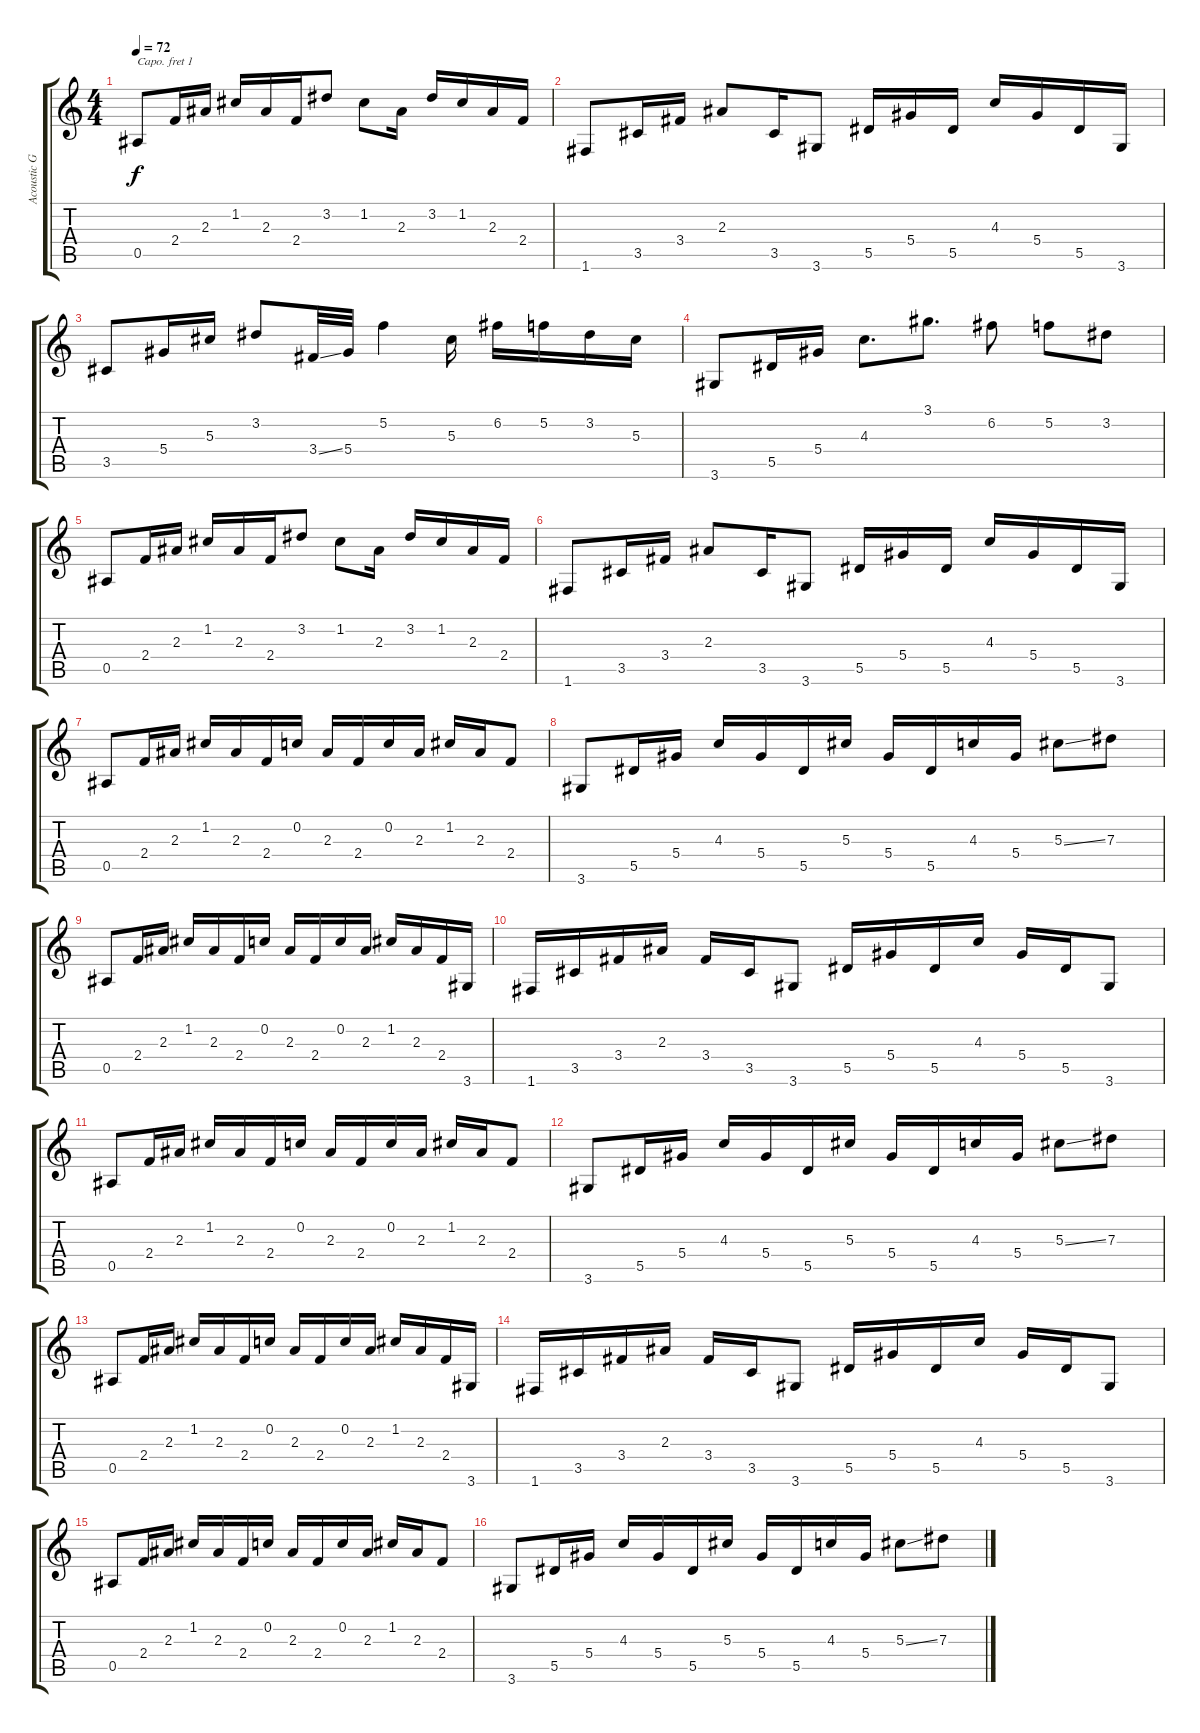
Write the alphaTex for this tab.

\track ("Acoustic Guitar" "Acoustic G") {instrument acousticguitarsteel}
\staff {score tabs}
\capo 1
\tuning (E4 B3 G3 D3 A2 E2) {hide}
\ts (4 4)
\tempo 72
\clef g2
\ks c
0.5.8{dy f} 2.4.16 2.3.16 1.2.16 2.3.16 2.4.16 3.2.8 1.2.8 2.3.16 3.2.16 1.2.16 2.3.16 2.4.16 |
1.6.8 3.5.16 3.4.16 2.3.8 3.5.16 3.6.8 5.5.16 5.4.16 5.5.16 4.3.16 5.4.16 5.5.16 3.6.16 |
3.5.8 5.4.16 5.3.16 3.2.8 3.4{ss}.32 5.4.32 5.2.4 5.3.16 6.2.16 5.2.16 3.2.16 5.3.16 |
3.6.8 5.5.16 5.4.16 4.3.8{d} 3.1.8{d} 6.2.8 5.2.8 3.2.8 |
0.5.8 2.4.16 2.3.16 1.2.16 2.3.16 2.4.16 3.2.8 1.2.8 2.3.16 3.2.16 1.2.16 2.3.16 2.4.16 |
1.6.8 3.5.16 3.4.16 2.3.8 3.5.16 3.6.8 5.5.16 5.4.16 5.5.16 4.3.16 5.4.16 5.5.16 3.6.16 |
0.5.8 2.4.16 2.3.16 1.2.16 2.3.16 2.4.16 0.2.16 2.3.16 2.4.16 0.2.16 2.3.16 1.2.16 2.3.16 2.4.8 |
3.6.8 5.5.16 5.4.16 4.3.16 5.4.16 5.5.16 5.3.16 5.4.16 5.5.16 4.3.16 5.4.16 5.3{ss}.8 7.3.8 |
0.5.8 2.4.16 2.3.16 1.2.16 2.3.16 2.4.16 0.2.16 2.3.16 2.4.16 0.2.16 2.3.16 1.2.16 2.3.16 2.4.16 3.6.16 |
1.6.16 3.5.16 3.4.16 2.3.16 3.4.16 3.5.16 3.6.8 5.5.16 5.4.16 5.5.16 4.3.16 5.4.16 5.5.16 3.6.8 |
0.5.8 2.4.16 2.3.16 1.2.16 2.3.16 2.4.16 0.2.16 2.3.16 2.4.16 0.2.16 2.3.16 1.2.16 2.3.16 2.4.8 |
3.6.8 5.5.16 5.4.16 4.3.16 5.4.16 5.5.16 5.3.16 5.4.16 5.5.16 4.3.16 5.4.16 5.3{ss}.8 7.3.8 |
0.5.8 2.4.16 2.3.16 1.2.16 2.3.16 2.4.16 0.2.16 2.3.16 2.4.16 0.2.16 2.3.16 1.2.16 2.3.16 2.4.16 3.6.16 |
1.6.16 3.5.16 3.4.16 2.3.16 3.4.16 3.5.16 3.6.8 5.5.16 5.4.16 5.5.16 4.3.16 5.4.16 5.5.16 3.6.8 |
0.5.8 2.4.16 2.3.16 1.2.16 2.3.16 2.4.16 0.2.16 2.3.16 2.4.16 0.2.16 2.3.16 1.2.16 2.3.16 2.4.8 |
3.6.8 5.5.16 5.4.16 4.3.16 5.4.16 5.5.16 5.3.16 5.4.16 5.5.16 4.3.16 5.4.16 5.3{ss}.8 7.3.8
